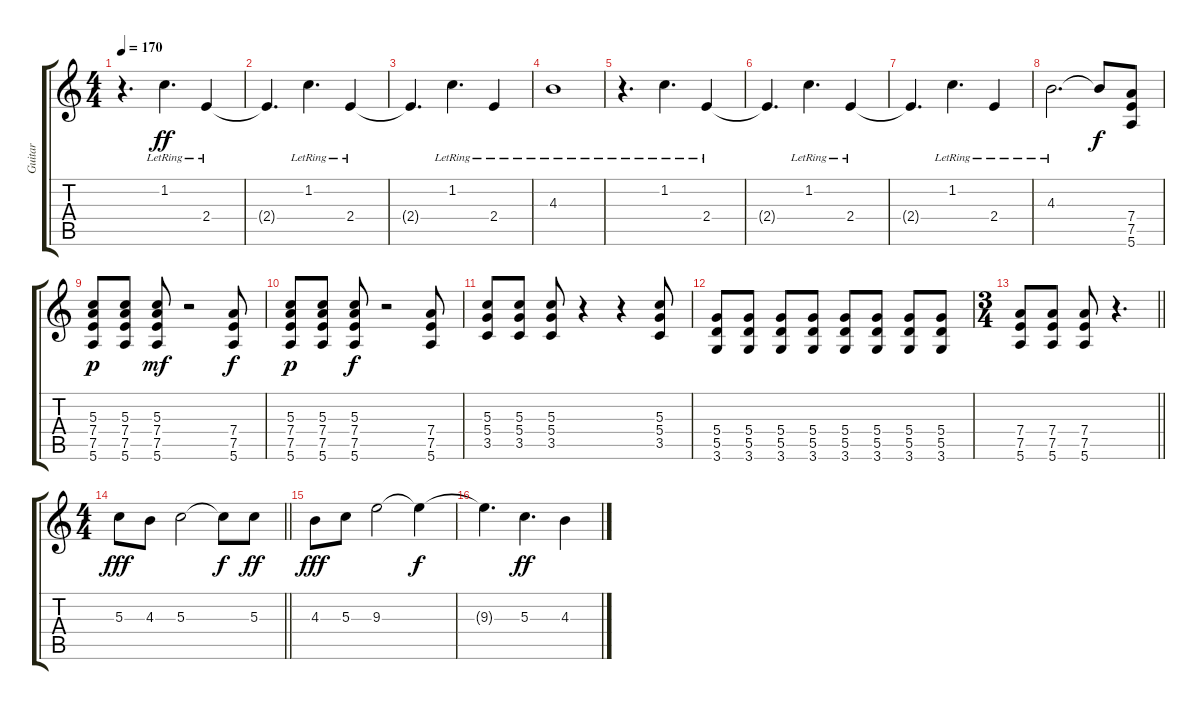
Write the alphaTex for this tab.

\track ("Guitar" "Guitar") {instrument electricguitarclean}
\staff {score tabs}
\tuning (E4 B3 G3 D3 A2 E2) {hide}
\ts (4 4)
\tempo 170
\clef g2
\ks c
r.4{d dy f instrument electricguitarclean} 1.2{lr}.4{d dy ff} 2.4{lr}.4 |
2.4{t}.4{d} 1.2{lr}.4{d} 2.4{lr}.4 |
2.4{t}.4{d} 1.2{lr}.4{d} 2.4{lr}.4 |
4.3{lr}.1 |
r.4{d instrument electricguitarclean} 1.2{lr}.4{d} 2.4{lr}.4 |
2.4{t}.4{d} 1.2{lr}.4{d} 2.4{lr}.4 |
2.4{t}.4{d} 1.2{lr}.4{d} 2.4{lr}.4 |
4.3{lr}.2{d} 4.3{t}.8{dy f} (7.4 7.5 5.6).8{instrument overdrivenguitar} |
(5.3 7.4 7.5 5.6).8{dy p volume 16 balance 8 instrument overdrivenguitar} (5.3 7.4 7.5 5.6).8 (5.3 7.4 7.5 5.6).8{dy mf} r.2 (7.4 7.5 5.6).8{dy f} |
(5.3 7.4 7.5 5.6).8{dy p volume 16 balance 8 instrument overdrivenguitar} (5.3 7.4 7.5 5.6).8 (5.3 7.4 7.5 5.6).8{dy f} r.2 (7.4 7.5 5.6).8 |
(5.3 5.4 3.5).8 (5.3 5.4 3.5).8 (5.3 5.4 3.5).8 r.4 r.4 (5.3 5.4 3.5).8 |
(5.4 5.5 3.6).8 (5.4 5.5 3.6).8 (5.4 5.5 3.6).8 (5.4 5.5 3.6).8 (5.4 5.5 3.6).8 (5.4 5.5 3.6).8 (5.4 5.5 3.6).8 (5.4 5.5 3.6).8 |
\ts (3 4)
\barLineRight lightlight
(7.4 7.5 5.6).8 (7.4 7.5 5.6).8 (7.4 7.5 5.6).8 r.4{d} |
\ts (4 4)
\barLineRight lightlight
5.3.8{dy fff} 4.3.8 5.3.2 5.3{t}.8{dy f} 5.3.8{dy ff} |
4.3.8{dy fff} 5.3.8 9.3.2 9.3{t}.4{dy f} |
9.3{t}.4{d} 5.3.4{d dy ff} 4.3.4
